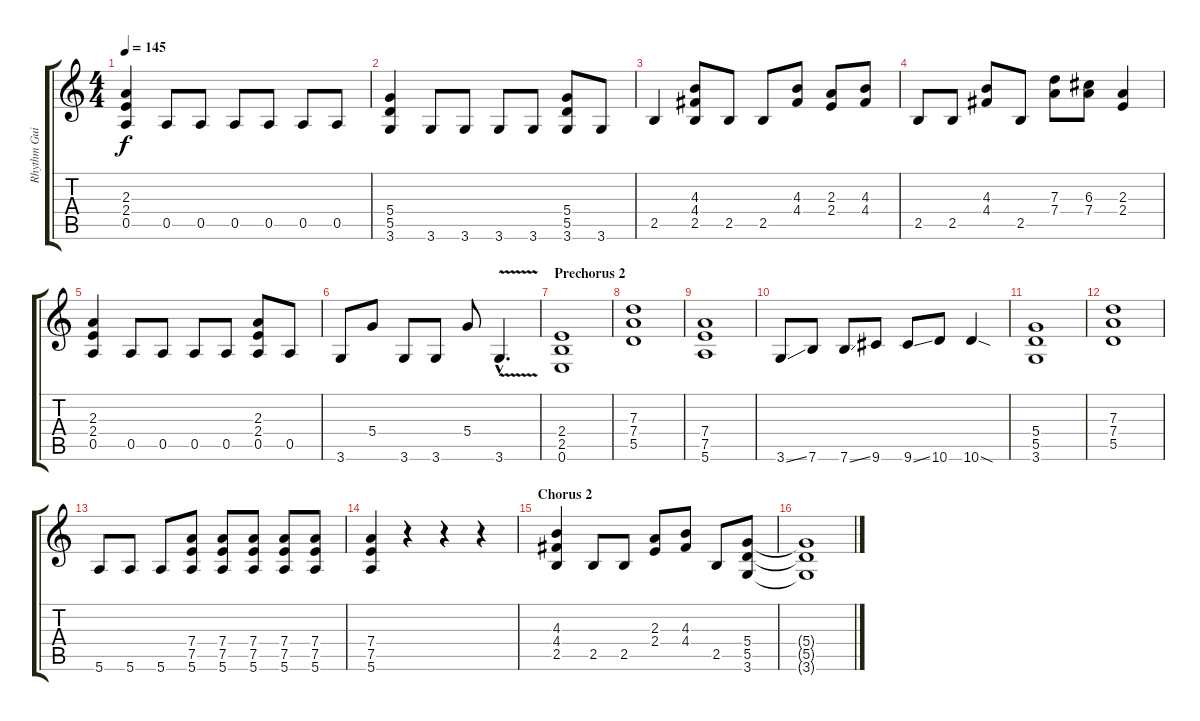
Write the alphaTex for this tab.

\track ("Rhythm Guitar 2" "Rhythm Gui") {instrument overdrivenguitar}
\staff {score tabs}
\tuning (E4 B3 G3 D3 A2 E2) {hide}
\ts (4 4)
\tempo 145
\clef g2
\ks c
(2.3 2.4 0.5).4{dy f} 0.5.8 0.5.8 0.5.8 0.5.8 0.5.8 0.5.8 |
(5.4 5.5 3.6).4 3.6.8 3.6.8 3.6.8 3.6.8 (5.4 5.5 3.6).8 3.6.8 |
2.5.4 (4.3 4.4 2.5).8 2.5.8 2.5.8 (4.3 4.4).8 (2.3 2.4).8 (4.3 4.4).8 |
2.5.8 2.5.8 (4.3 4.4).8 2.5.8 (7.3 7.4).8 (6.3 7.4).8 (2.3 2.4).4 |
(2.3 2.4 0.5).4 0.5.8 0.5.8 0.5.8 0.5.8 (2.3 2.4 0.5).8 0.5.8 |
3.6.8 5.4.8 3.6.8 3.6.8 5.4.8 3.6{v hac}.4{d} |
\section ("" "Prechorus 2")
(2.4 2.5 0.6).1 |
(7.3 7.4 5.5).1 |
(7.4 7.5 5.6).1 |
3.6{ss}.8 7.6.8 7.6{ss}.8 9.6.8 9.6{ss}.8 10.6.8 10.6{sod}.4 |
(5.4 5.5 3.6).1 |
(7.3 7.4 5.5).1 |
5.6.8 5.6.8 5.6.8 (7.4 7.5 5.6).8 (7.4 7.5 5.6).8 (7.4 7.5 5.6).8 (7.4 7.5 5.6).8 (7.4 7.5 5.6).8 |
(7.4 7.5 5.6).4 r.4 r.4 r.4 |
\section ("" "Chorus 2")
(4.3 4.4 2.5).4 2.5.8 2.5.8 (2.3 2.4).8 (4.3 4.4).8 2.5.8 (5.4 5.5 3.6).8 |
(5.4{t} 5.5{t} 3.6{t}).1
